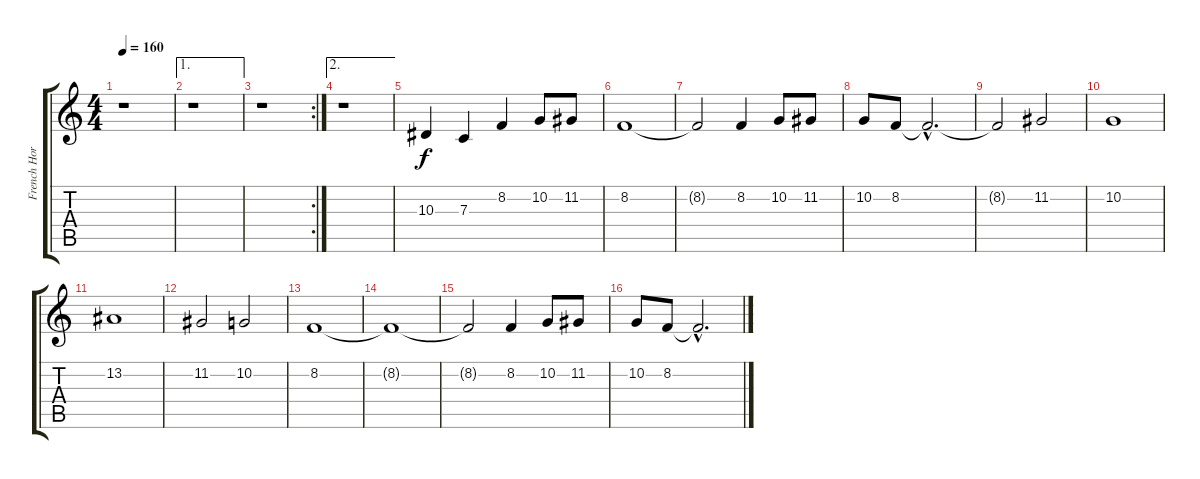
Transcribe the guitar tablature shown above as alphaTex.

\track ("French Horn" "French Hor") {instrument synthbrass2}
\staff {score tabs}
\tuning (D4 A3 F3 C3 G2 D2) {hide}
\ts (4 4)
\tempo 160
\clef g2
\ks c
r.1{dy f} |
\ae 1
r.1 |
\rc 2
r.1 |
\ae 2
r.1 |
10.3.4 7.3.4 8.2.4 10.2.8 11.2.8 |
8.2.1 |
8.2{t}.2 8.2.4 10.2.8 11.2.8 |
10.2.8 8.2.8 8.2{hac t}.2{d} |
8.2{t}.2 11.2.2 |
10.2.1 |
13.2.1 |
11.2.2 10.2.2 |
8.2.1 |
8.2{t}.1 |
8.2{t}.2 8.2.4 10.2.8 11.2.8 |
10.2.8 8.2.8 8.2{hac t}.2{d}
